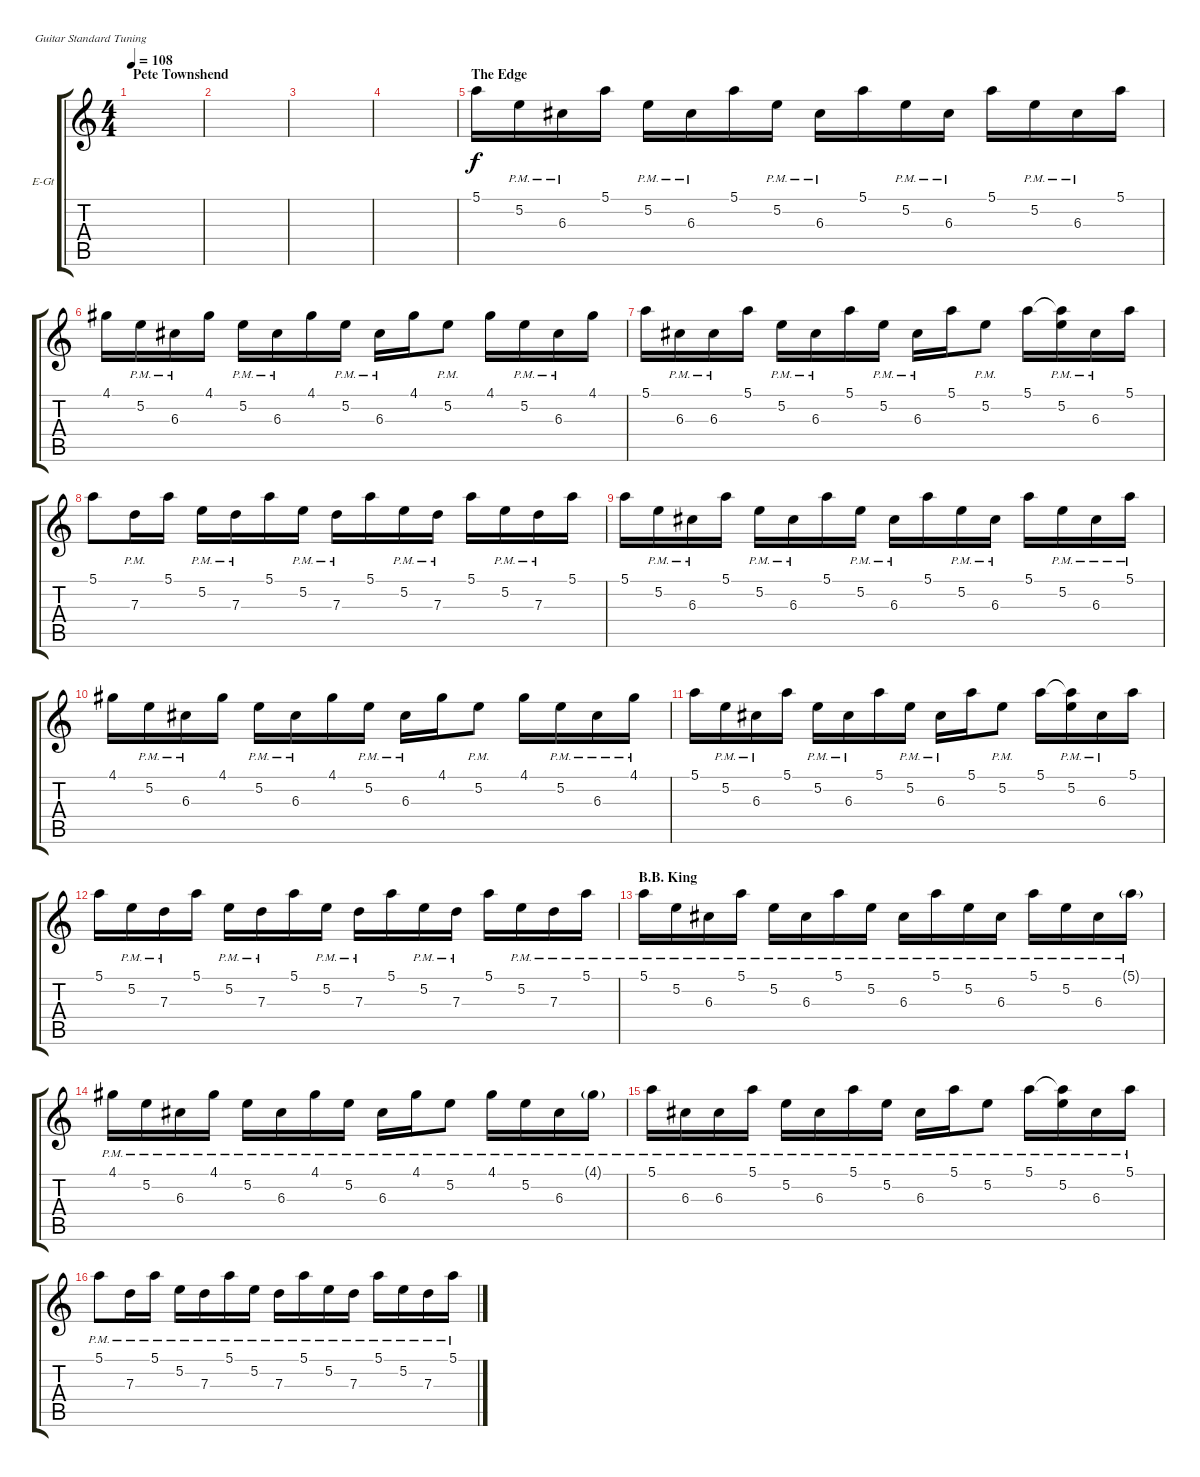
\defaultSystemsLayout 4
\bracketExtendMode groupsimilarinstruments
\firstSystemTrackNameOrientation horizontal
\otherSystemsTrackNameOrientation horizontal
\track ("Rhythm GTR" "E-Gt") {instrument electricguitarclean}
\staff {score tabs}
\tuning (E4 B3 G3 D3 A2 E2)
\ts (4 4)
\section ("" "Pete Townshend")
\tempo 108
\clef g2
\scale
0.333333
\ks c
|
\scale
0.333333 |
\scale
0.333333 |
\scale
0.333333 |
\section ("" "The Edge")
\scale
0.333333 5.1.16 5.2{pm}.16 6.3{pm}.16 5.1.16 5.2{pm}.16 6.3{pm}.16 5.1.16 5.2{pm}.16 6.3{pm}.16 5.1.16 5.2{pm}.16 6.3{pm}.16 5.1.16 5.2{pm}.16 6.3{pm}.16 5.1.16 |
\scale
0.333333 4.1.16 5.2{pm}.16 6.3{pm}.16 4.1.16 5.2{pm}.16 6.3{pm}.16 4.1.16 5.2{pm}.16 6.3{pm}.16 4.1.16 5.2{pm}.8 4.1.16 5.2{pm}.16 6.3{pm}.16 4.1.16 |
\scale
0.333333 5.1.16 6.3{pm}.16 6.3{pm}.16 5.1.16 5.2{pm}.16 6.3{pm}.16 5.1.16 5.2{pm}.16 6.3{pm}.16 5.1.16 5.2{pm}.8 5.1.16 (5.1{t} 5.2{pm}).16 6.3{pm}.16 5.1.16 |
\scale
0.333333 5.1.8 7.3{pm}.16 5.1.16 5.2{pm}.16 7.3{pm}.16 5.1.16 5.2{pm}.16 7.3{pm}.16 5.1.16 5.2{pm}.16 7.3{pm}.16 5.1.16 5.2{pm}.16 7.3{pm}.16 5.1.16 |
\scale
0.333333 5.1.16 5.2{pm}.16 6.3{pm}.16 5.1.16 5.2{pm}.16 6.3{pm}.16 5.1.16 5.2{pm}.16 6.3{pm}.16 5.1.16 5.2{pm}.16 6.3{pm}.16 5.1.16 5.2{pm}.16 6.3{pm}.16 5.1{pm}.16 |
\scale
0.333333 4.1.16 5.2{pm}.16 6.3{pm}.16 4.1.16 5.2{pm}.16 6.3{pm}.16 4.1.16 5.2{pm}.16 6.3{pm}.16 4.1.16 5.2{pm}.8 4.1.16 5.2{pm}.16 6.3{pm}.16 4.1{pm}.16 |
\scale
0.333333 5.1.16 5.2{pm}.16 6.3{pm}.16 5.1.16 5.2{pm}.16 6.3{pm}.16 5.1.16 5.2{pm}.16 6.3{pm}.16 5.1.16 5.2{pm}.8 5.1.16 (5.1{t} 5.2{pm}).16 6.3{pm}.16 5.1.16 |
\scale
0.333333 5.1.16 5.2{pm}.16 7.3{pm}.16 5.1.16 5.2{pm}.16 7.3{pm}.16 5.1.16 5.2{pm}.16 7.3{pm}.16 5.1.16 5.2{pm}.16 7.3{pm}.16 5.1.16 5.2{pm}.16 7.3{pm}.16 5.1{pm}.16 |
\section ("" "B.B. King")
\scale
0.333333 5.1{pm}.16 5.2{pm}.16 6.3{pm}.16 5.1{pm}.16 5.2{pm}.16 6.3{pm}.16 5.1{pm}.16 5.2{pm}.16 6.3{pm}.16 5.1{pm}.16 5.2{pm}.16 6.3{pm}.16 5.1{pm}.16 5.2{pm}.16 6.3{pm}.16 5.1{g pm}.16 |
\scale
0.333333 4.1{pm}.16 5.2{pm}.16 6.3{pm}.16 4.1{pm}.16 5.2{pm}.16 6.3{pm}.16 4.1{pm}.16 5.2{pm}.16 6.3{pm}.16 4.1{pm}.16 5.2{pm}.8 4.1{pm}.16 5.2{pm}.16 6.3{pm}.16 4.1{g pm}.16 |
\scale
0.333333 5.1{pm}.16 6.3{pm}.16 6.3{pm}.16 5.1{pm}.16 5.2{pm}.16 6.3{pm}.16 5.1{pm}.16 5.2{pm}.16 6.3{pm}.16 5.1{pm}.16 5.2{pm}.8 5.1{pm}.16 (5.1{pm t} 5.2{pm}).16 6.3{pm}.16 5.1{pm}.16 |
\scale
0.333333 5.1{pm}.8 7.3{pm}.16 5.1{pm}.16 5.2{pm}.16 7.3{pm}.16 5.1{pm}.16 5.2{pm}.16 7.3{pm}.16 5.1{pm}.16 5.2{pm}.16 7.3{pm}.16 5.1{pm}.16 5.2{pm}.16 7.3{pm}.16 5.1{pm}.16
